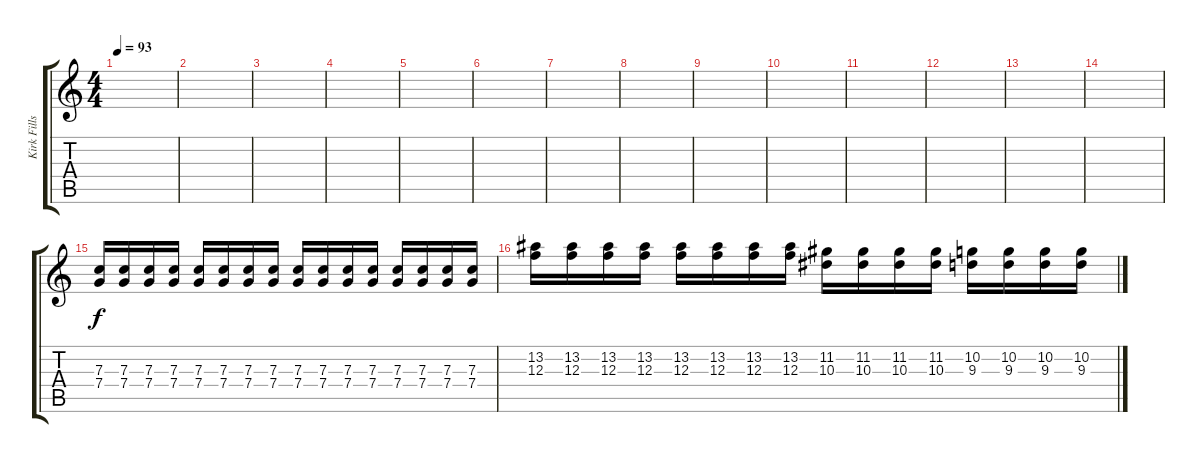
\track ("Kirk Fills" "Kirk Fills") {instrument overdrivenguitar}
\staff {score tabs}
\tuning (D4 A3 F3 C3 G2 C2) {hide}
\ts (4 4)
\tempo 93
\clef g2
\ks c
|
|
|
|
|
|
|
|
|
|
|
|
|
|
(7.3 7.4).16 (7.3 7.4).16 (7.3 7.4).16 (7.3 7.4).16 (7.3 7.4).16 (7.3 7.4).16 (7.3 7.4).16 (7.3 7.4).16 (7.3 7.4).16 (7.3 7.4).16 (7.3 7.4).16 (7.3 7.4).16 (7.3 7.4).16 (7.3 7.4).16 (7.3 7.4).16 (7.3 7.4).16 |
(13.2 12.3).16 (13.2 12.3).16 (13.2 12.3).16 (13.2 12.3).16 (13.2 12.3).16 (13.2 12.3).16 (13.2 12.3).16 (13.2 12.3).16 (11.2 10.3).16 (11.2 10.3).16 (11.2 10.3).16 (11.2 10.3).16 (10.2 9.3).16 (10.2 9.3).16 (10.2 9.3).16 (10.2 9.3).16
